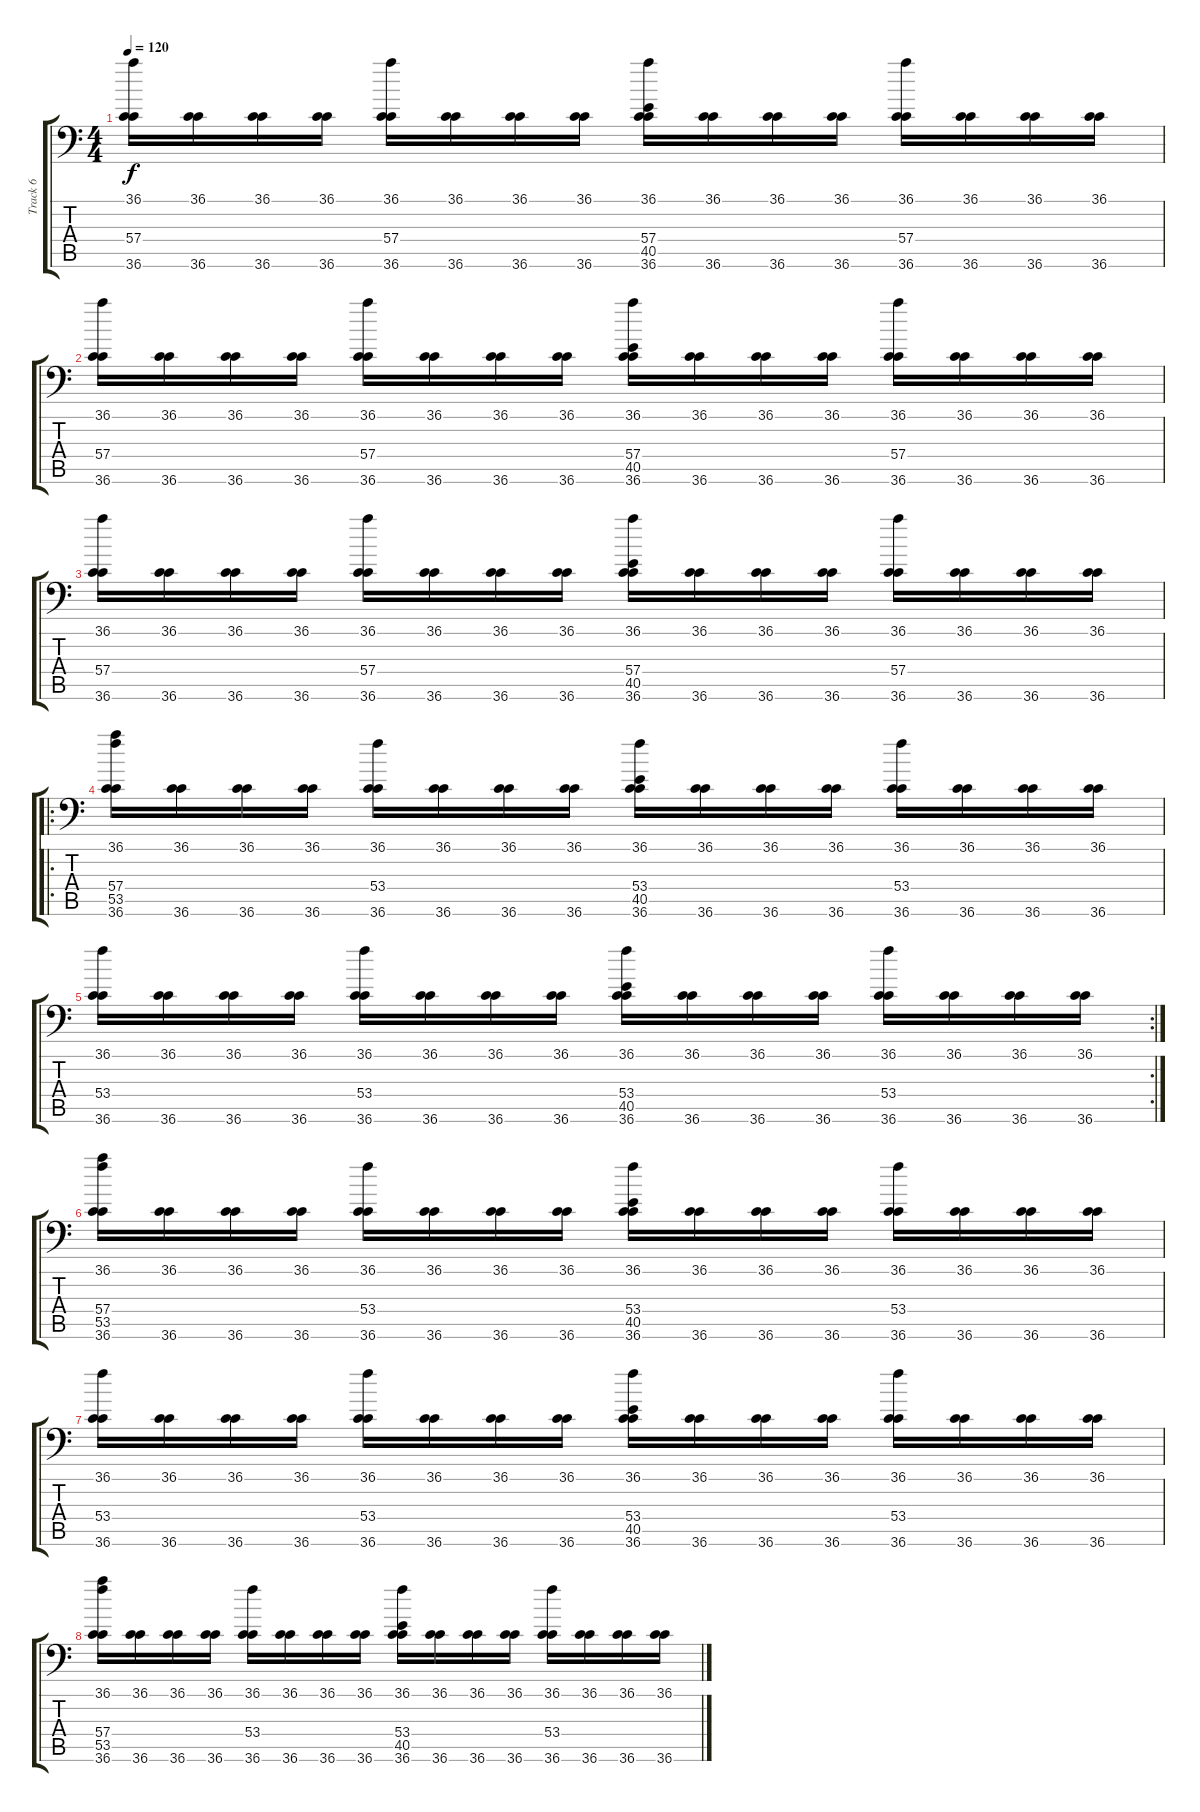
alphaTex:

\track ("Track 6" "Track 6") {instrument acousticgrandpiano}
\staff {score tabs}
\tuning (C-1 C-1 C-1 C-1 C-1 C-1) {hide}
\ts (4 4)
\tempo 120
\clef f4
\ks c
(36.1 57.4 36.6).16{dy f} (36.1 36.6).16 (36.1 36.6).16 (36.1 36.6).16 (36.1 57.4 36.6).16 (36.1 36.6).16 (36.1 36.6).16 (36.1 36.6).16 (36.1 57.4 40.5 36.6).16 (36.1 36.6).16 (36.1 36.6).16 (36.1 36.6).16 (36.1 57.4 36.6).16 (36.1 36.6).16 (36.1 36.6).16 (36.1 36.6).16 |
(36.1 57.4 36.6).16 (36.1 36.6).16 (36.1 36.6).16 (36.1 36.6).16 (36.1 57.4 36.6).16 (36.1 36.6).16 (36.1 36.6).16 (36.1 36.6).16 (36.1 57.4 40.5 36.6).16 (36.1 36.6).16 (36.1 36.6).16 (36.1 36.6).16 (36.1 57.4 36.6).16 (36.1 36.6).16 (36.1 36.6).16 (36.1 36.6).16 |
(36.1 57.4 36.6).16 (36.1 36.6).16 (36.1 36.6).16 (36.1 36.6).16 (36.1 57.4 36.6).16 (36.1 36.6).16 (36.1 36.6).16 (36.1 36.6).16 (36.1 57.4 40.5 36.6).16 (36.1 36.6).16 (36.1 36.6).16 (36.1 36.6).16 (36.1 57.4 36.6).16 (36.1 36.6).16 (36.1 36.6).16 (36.1 36.6).16 |
\ro
(36.1 57.4 53.5 36.6).16 (36.1 36.6).16 (36.1 36.6).16 (36.1 36.6).16 (36.1 53.4 36.6).16 (36.1 36.6).16 (36.1 36.6).16 (36.1 36.6).16 (36.1 53.4 40.5 36.6).16 (36.1 36.6).16 (36.1 36.6).16 (36.1 36.6).16 (36.1 53.4 36.6).16 (36.1 36.6).16 (36.1 36.6).16 (36.1 36.6).16 |
\rc 2
(36.1 53.4 36.6).16 (36.1 36.6).16 (36.1 36.6).16 (36.1 36.6).16 (36.1 53.4 36.6).16 (36.1 36.6).16 (36.1 36.6).16 (36.1 36.6).16 (36.1 53.4 40.5 36.6).16 (36.1 36.6).16 (36.1 36.6).16 (36.1 36.6).16 (36.1 53.4 36.6).16 (36.1 36.6).16 (36.1 36.6).16 (36.1 36.6).16 |
(36.1 57.4 53.5 36.6).16 (36.1 36.6).16 (36.1 36.6).16 (36.1 36.6).16 (36.1 53.4 36.6).16 (36.1 36.6).16 (36.1 36.6).16 (36.1 36.6).16 (36.1 53.4 40.5 36.6).16 (36.1 36.6).16 (36.1 36.6).16 (36.1 36.6).16 (36.1 53.4 36.6).16 (36.1 36.6).16 (36.1 36.6).16 (36.1 36.6).16 |
(36.1 53.4 36.6).16 (36.1 36.6).16 (36.1 36.6).16 (36.1 36.6).16 (36.1 53.4 36.6).16 (36.1 36.6).16 (36.1 36.6).16 (36.1 36.6).16 (36.1 53.4 40.5 36.6).16 (36.1 36.6).16 (36.1 36.6).16 (36.1 36.6).16 (36.1 53.4 36.6).16 (36.1 36.6).16 (36.1 36.6).16 (36.1 36.6).16 |
(36.1 57.4 53.5 36.6).16 (36.1 36.6).16 (36.1 36.6).16 (36.1 36.6).16 (36.1 53.4 36.6).16 (36.1 36.6).16 (36.1 36.6).16 (36.1 36.6).16 (36.1 53.4 40.5 36.6).16 (36.1 36.6).16 (36.1 36.6).16 (36.1 36.6).16 (36.1 53.4 36.6).16 (36.1 36.6).16 (36.1 36.6).16 (36.1 36.6).16
